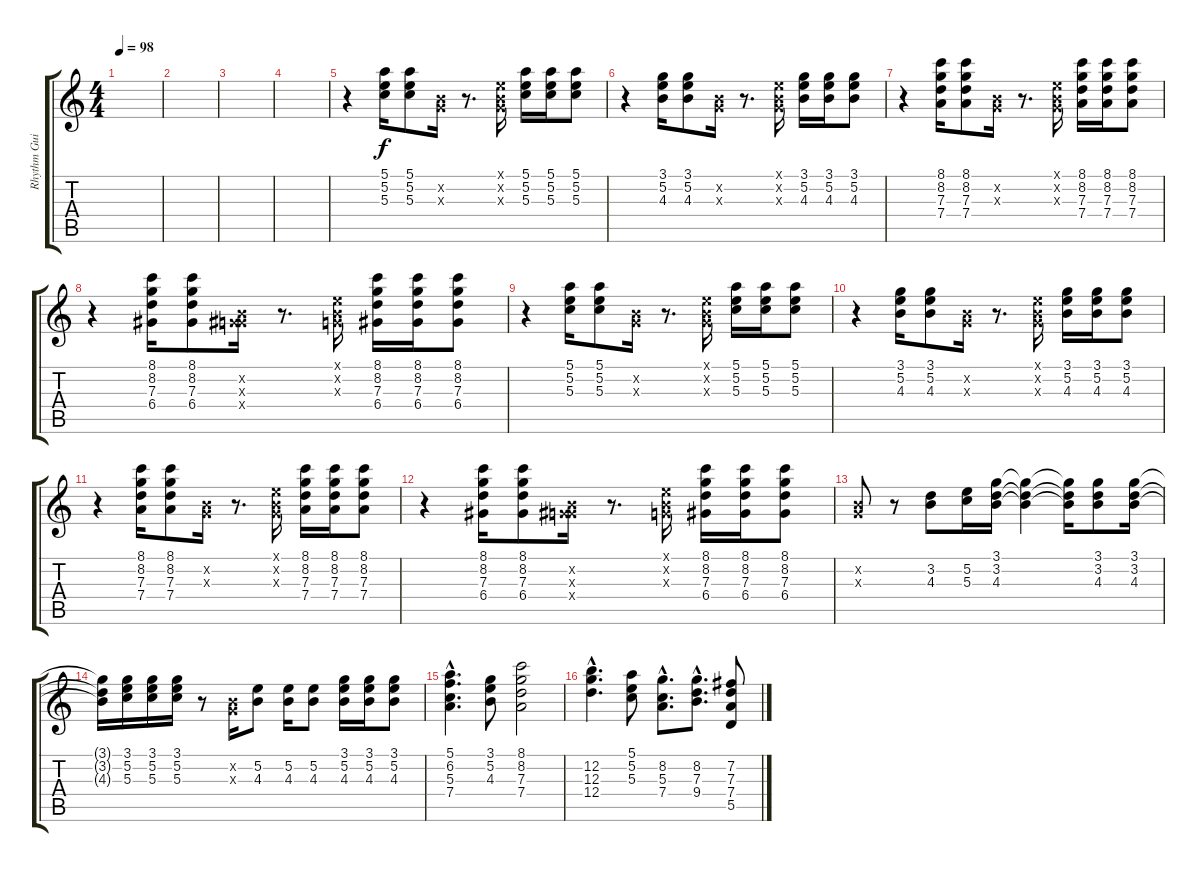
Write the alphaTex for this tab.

\track ("Rhythm Guitar" "Rhythm Gui") {instrument electricguitarjazz}
\staff {score tabs}
\tuning (E4 B3 G3 D3 A2 E2) {hide}
\ts (4 4)
\tempo 98
\clef g2
\ks c
|
|
|
|
r.4 (5.1 5.2 5.3).16 (5.1 5.2 5.3).8 (0.2{x} 0.3{x}).16 r.8{d} (0.1{x} 0.2{x} 0.3{x}).16 (5.1 5.2 5.3).16 (5.1 5.2 5.3).16 (5.1 5.2 5.3).8 |
r.4 (3.1 5.2 4.3).16 (3.1 5.2 4.3).8 (0.2{x} 0.3{x}).16 r.8{d} (0.1{x} 0.2{x} 0.3{x}).16 (3.1 5.2 4.3).16 (3.1 5.2 4.3).16 (3.1 5.2 4.3).8 |
r.4 (8.1 8.2 7.3 7.4).16 (8.1 8.2 7.3 7.4).8 (0.2{x} 0.3{x}).16 r.8{d} (0.1{x} 0.2{x} 0.3{x}).16 (8.1 8.2 7.3 7.4).16 (8.1 8.2 7.3 7.4).16 (8.1 8.2 7.3 7.4).8 |
r.4 (8.1 8.2 7.3 6.4).16 (8.1 8.2 7.3 6.4).8 (0.2{x} 0.3{x} 6.4{x}).16 r.8{d} (0.1{x} 0.2{x} 0.3{x}).16 (8.1 8.2 7.3 6.4).16 (8.1 8.2 7.3 6.4).16 (8.1 8.2 7.3 6.4).8 |
r.4 (5.1 5.2 5.3).16 (5.1 5.2 5.3).8 (0.2{x} 0.3{x}).16 r.8{d} (0.1{x} 0.2{x} 0.3{x}).16 (5.1 5.2 5.3).16 (5.1 5.2 5.3).16 (5.1 5.2 5.3).8 |
r.4 (3.1 5.2 4.3).16 (3.1 5.2 4.3).8 (0.2{x} 0.3{x}).16 r.8{d} (0.1{x} 0.2{x} 0.3{x}).16 (3.1 5.2 4.3).16 (3.1 5.2 4.3).16 (3.1 5.2 4.3).8 |
r.4 (8.1 8.2 7.3 7.4).16 (8.1 8.2 7.3 7.4).8 (0.2{x} 0.3{x}).16 r.8{d} (0.1{x} 0.2{x} 0.3{x}).16 (8.1 8.2 7.3 7.4).16 (8.1 8.2 7.3 7.4).16 (8.1 8.2 7.3 7.4).8 |
r.4 (8.1 8.2 7.3 6.4).16 (8.1 8.2 7.3 6.4).8 (0.2{x} 0.3{x} 6.4{x}).16 r.8{d} (0.1{x} 0.2{x} 0.3{x}).16 (8.1 8.2 7.3 6.4).16 (8.1 8.2 7.3 6.4).16 (8.1 8.2 7.3 6.4).8 |
(0.2{x} 0.3{x}).8 r.8 (3.2 4.3).8 (5.2 5.3).16 (3.1 3.2 4.3).16 (3.1{t} 3.2{t} 4.3{t}).4 (3.1{t} 3.2{t} 4.3{t}).16 (3.1 3.2 4.3).8 (3.1 3.2 4.3).16 |
(3.1{t} 3.2{t} 4.3{t}).16 (3.1 5.2 5.3).16 (3.1 5.2 5.3).16 (3.1 5.2 5.3).16 r.8 (0.2{x} 0.3{x}).16 (5.2 4.3).8 (5.2 4.3).16 (5.2 4.3).8 (3.1 5.2 4.3).16 (3.1 5.2 4.3).16 (3.1 5.2 4.3).8 |
(5.1{hac} 6.2{hac} 5.3{hac} 7.4{hac}).4{d} (3.1 5.2 4.3).8 (8.1 8.2 7.3 7.4).2 |
(12.2{hac} 12.3{hac} 12.4{hac}).4{d} (5.1 5.2 5.3).8 (8.2{hac} 5.3{hac} 7.4{hac}).8{d} (8.2{hac} 7.3{hac} 9.4{hac}).8{d} (7.2 7.3 7.4 5.5).8
